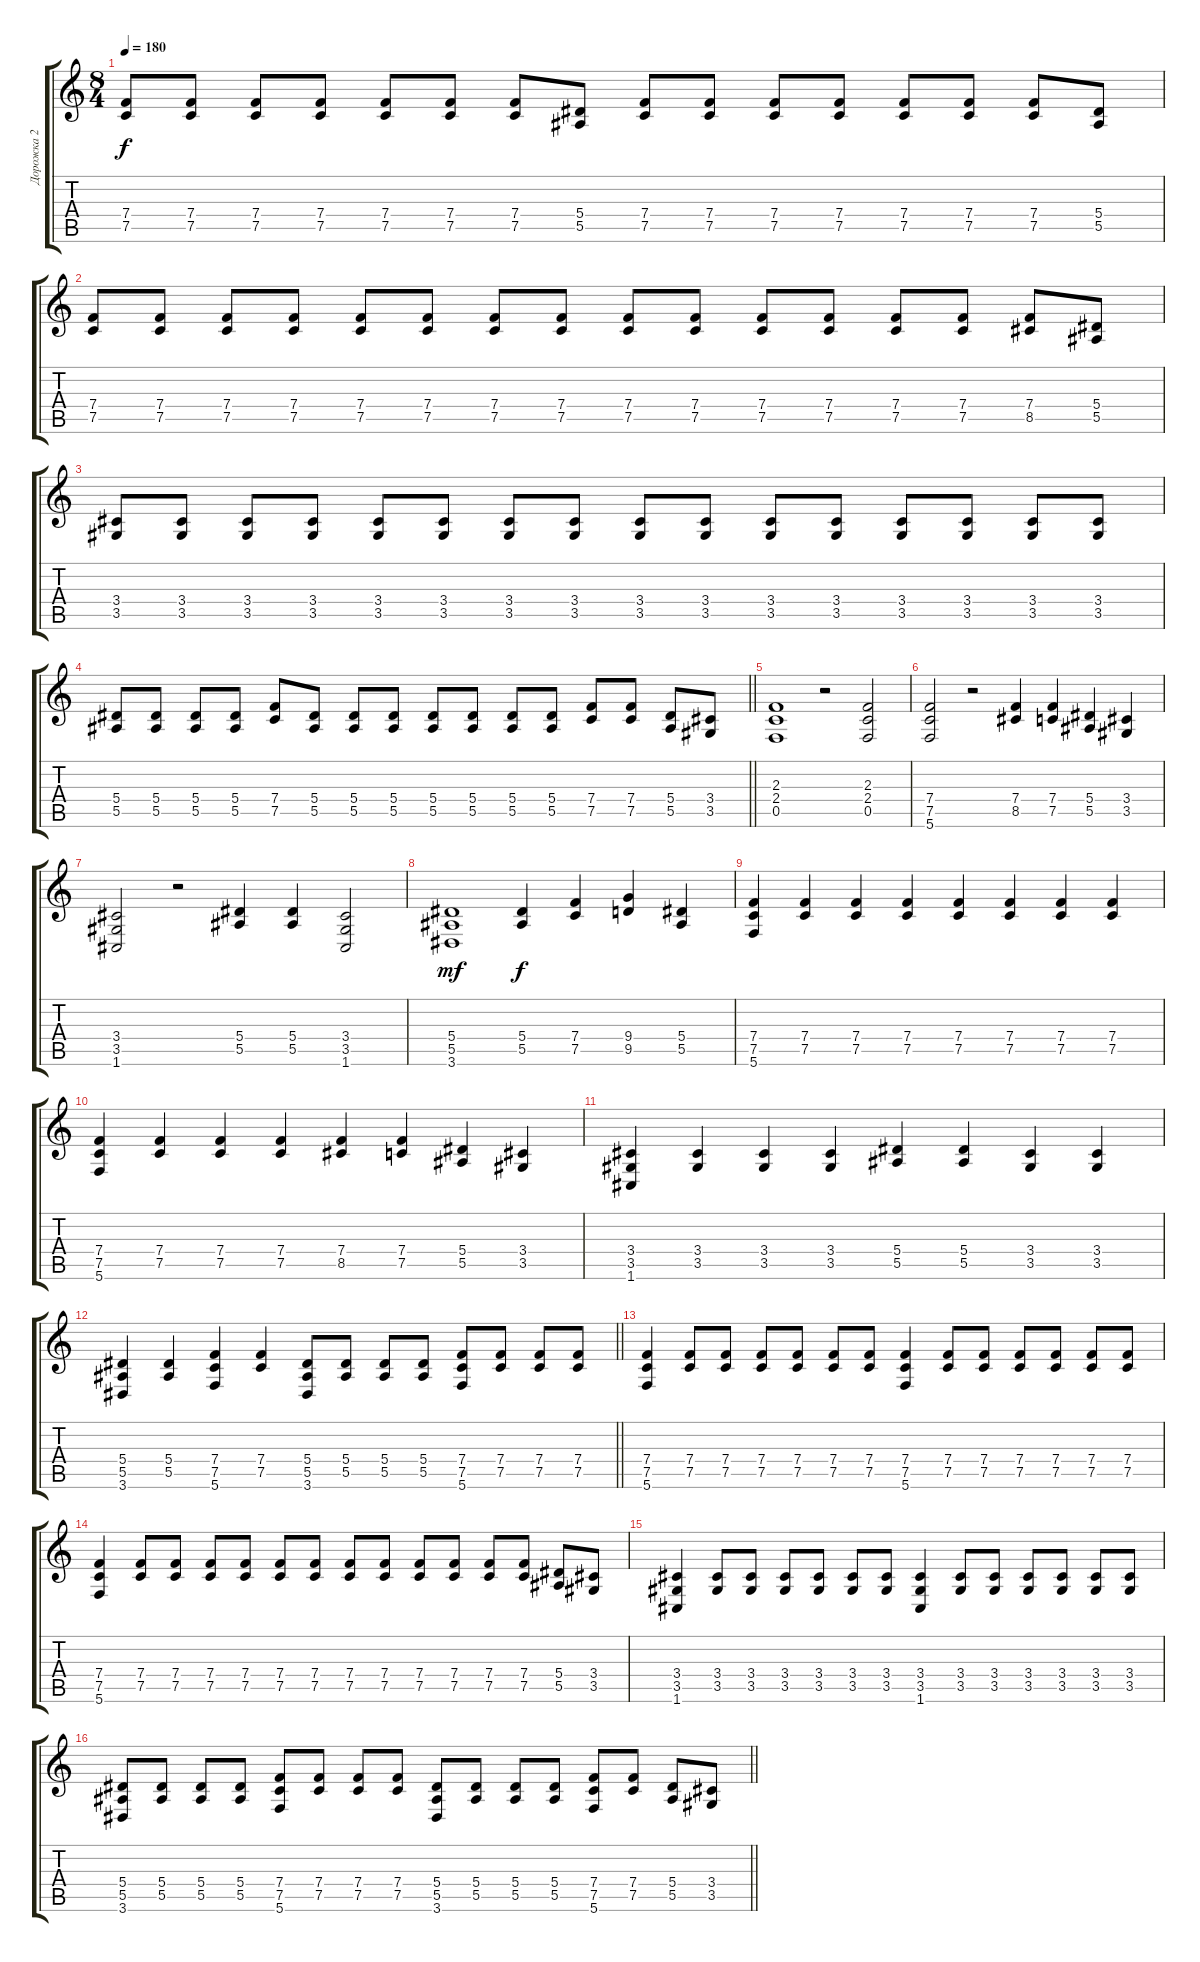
\track ("Дорожка 2" "Дорожка 2") {instrument distortionguitar}
\staff {score tabs}
\tuning (C4 G3 Eb3 Bb2 F2 C2) {hide}
\ts (8 4)
\tempo 180
\clef g2
\ks c
(7.4 7.5).8{dy f} (7.4 7.5).8 (7.4 7.5).8 (7.4 7.5).8 (7.4 7.5).8 (7.4 7.5).8 (7.4 7.5).8 (5.4 5.5).8 (7.4 7.5).8 (7.4 7.5).8 (7.4 7.5).8 (7.4 7.5).8 (7.4 7.5).8 (7.4 7.5).8 (7.4 7.5).8 (5.4 5.5).8 |
(7.4 7.5).8 (7.4 7.5).8 (7.4 7.5).8 (7.4 7.5).8 (7.4 7.5).8 (7.4 7.5).8 (7.4 7.5).8 (7.4 7.5).8 (7.4 7.5).8 (7.4 7.5).8 (7.4 7.5).8 (7.4 7.5).8 (7.4 7.5).8 (7.4 7.5).8 (7.4 8.5).8 (5.4 5.5).8 |
(3.4 3.5).8 (3.4 3.5).8 (3.4 3.5).8 (3.4 3.5).8 (3.4 3.5).8 (3.4 3.5).8 (3.4 3.5).8 (3.4 3.5).8 (3.4 3.5).8 (3.4 3.5).8 (3.4 3.5).8 (3.4 3.5).8 (3.4 3.5).8 (3.4 3.5).8 (3.4 3.5).8 (3.4 3.5).8 |
\barLineRight lightlight
(5.4 5.5).8 (5.4 5.5).8 (5.4 5.5).8 (5.4 5.5).8 (7.4 7.5).8 (5.4 5.5).8 (5.4 5.5).8 (5.4 5.5).8 (5.4 5.5).8 (5.4 5.5).8 (5.4 5.5).8 (5.4 5.5).8 (7.4 7.5).8 (7.4 7.5).8 (5.4 5.5).8 (3.4 3.5).8 |
\section ("" "")
(2.3 2.4 0.5).1 r.2 (2.3 2.4 0.5).2 |
(7.4 7.5 5.6).2 r.2 (7.4 8.5).4 (7.4 7.5).4 (5.4 5.5).4 (3.4 3.5).4 |
(3.4 3.5 1.6).2 r.2 (5.4 5.5).4 (5.4 5.5).4 (3.4 3.5 1.6).2 |
(5.4 5.5 3.6).1{dy mf} (5.4 5.5).4{dy f} (7.4 7.5).4 (9.4 9.5).4 (5.4 5.5).4 |
(7.4 7.5 5.6).4 (7.4 7.5).4 (7.4 7.5).4 (7.4 7.5).4 (7.4 7.5).4 (7.4 7.5).4 (7.4 7.5).4 (7.4 7.5).4 |
(7.4 7.5 5.6).4 (7.4 7.5).4 (7.4 7.5).4 (7.4 7.5).4 (7.4 8.5).4 (7.4 7.5).4 (5.4 5.5).4 (3.4 3.5).4 |
(3.4 3.5 1.6).4 (3.4 3.5).4 (3.4 3.5).4 (3.4 3.5).4 (5.4 5.5).4 (5.4 5.5).4 (3.4 3.5).4 (3.4 3.5).4 |
\barLineRight lightlight
(5.4 5.5 3.6).4 (5.4 5.5).4 (7.4 7.5 5.6).4 (7.4 7.5).4 (5.4 5.5 3.6).8 (5.4 5.5).8 (5.4 5.5).8 (5.4 5.5).8 (7.4 7.5 5.6).8 (7.4 7.5).8 (7.4 7.5).8 (7.4 7.5).8 |
(7.4 7.5 5.6).4 (7.4 7.5).8 (7.4 7.5).8 (7.4 7.5).8 (7.4 7.5).8 (7.4 7.5).8 (7.4 7.5).8 (7.4 7.5 5.6).4 (7.4 7.5).8 (7.4 7.5).8 (7.4 7.5).8 (7.4 7.5).8 (7.4 7.5).8 (7.4 7.5).8 |
(7.4 7.5 5.6).4 (7.4 7.5).8 (7.4 7.5).8 (7.4 7.5).8 (7.4 7.5).8 (7.4 7.5).8 (7.4 7.5).8 (7.4 7.5).8 (7.4 7.5).8 (7.4 7.5).8 (7.4 7.5).8 (7.4 7.5).8 (7.4 7.5).8 (5.4 5.5).8 (3.4 3.5).8 |
(3.4 3.5 1.6).4 (3.4 3.5).8 (3.4 3.5).8 (3.4 3.5).8 (3.4 3.5).8 (3.4 3.5).8 (3.4 3.5).8 (3.4 3.5 1.6).4 (3.4 3.5).8 (3.4 3.5).8 (3.4 3.5).8 (3.4 3.5).8 (3.4 3.5).8 (3.4 3.5).8 |
\barLineRight lightlight
(5.4 5.5 3.6).8 (5.4 5.5).8 (5.4 5.5).8 (5.4 5.5).8 (7.4 7.5 5.6).8 (7.4 7.5).8 (7.4 7.5).8 (7.4 7.5).8 (5.4 5.5 3.6).8 (5.4 5.5).8 (5.4 5.5).8 (5.4 5.5).8 (7.4 7.5 5.6).8 (7.4 7.5).8 (5.4 5.5).8 (3.4 3.5).8
